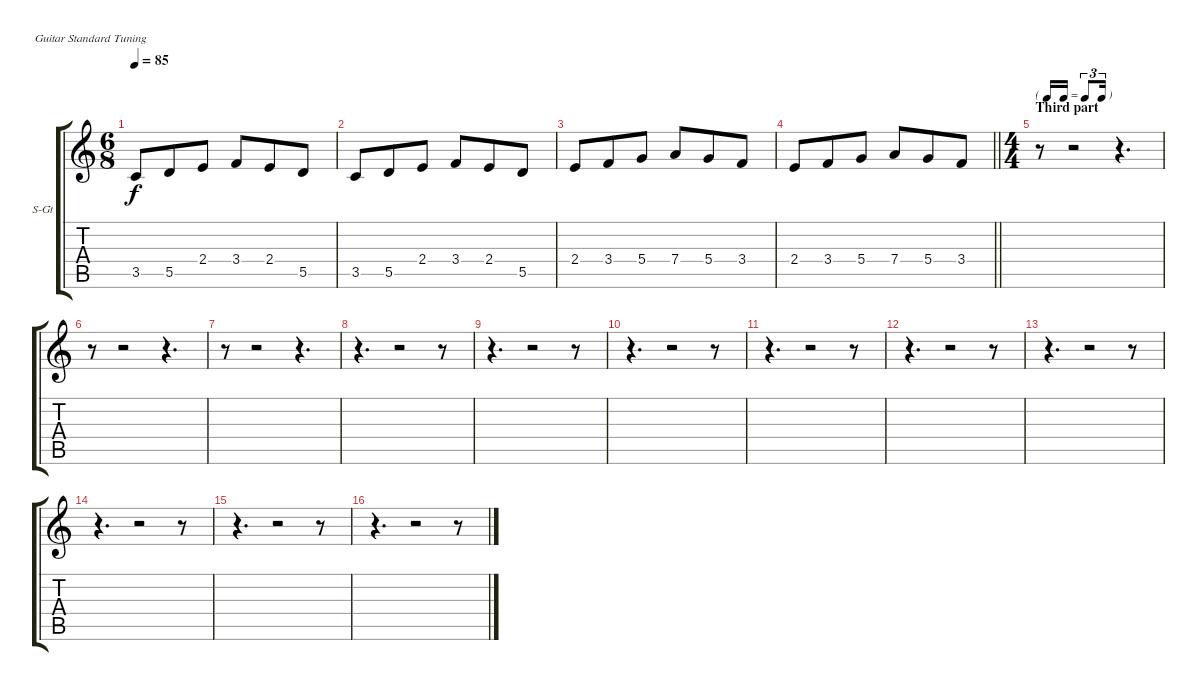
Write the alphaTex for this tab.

\bracketExtendMode groupsimilarinstruments
\firstSystemTrackNameOrientation horizontal
\otherSystemsTrackNameOrientation horizontal
\track ("Backing Vocals 3" "S-Gt") {instrument flute}
\staff {score tabs}
\tuning (E4 B3 G3 D3 A2 E2)
\displaytranspose 12
\ts (6 8)
\tempo 85
\clef g2
\ks c
3.5.8{dy f} 5.5.8 2.4.8 3.4.8 2.4.8 5.5.8 |
3.5.8 5.5.8 2.4.8 3.4.8 2.4.8 5.5.8 |
2.4.8 3.4.8 5.4.8 7.4.8 5.4.8 3.4.8 |
\barLineRight lightlight
2.4.8 3.4.8 5.4.8 7.4.8 5.4.8 3.4.8 |
\ts (4 4)
\beaming (8 2 2 2 2)
\tf triplet16th
\section ("" "Third part")
r.8 r.2 r.4{d} |
r.8 r.2 r.4{d} |
r.8 r.2 r.4{d} |
r.4{d} r.2 r.8 |
r.4{d} r.2 r.8 |
r.4{d} r.2 r.8 |
r.4{d} r.2 r.8 |
r.4{d} r.2 r.8 |
r.4{d} r.2 r.8 |
r.4{d} r.2 r.8 |
r.4{d} r.2 r.8 |
r.4{d} r.2 r.8
